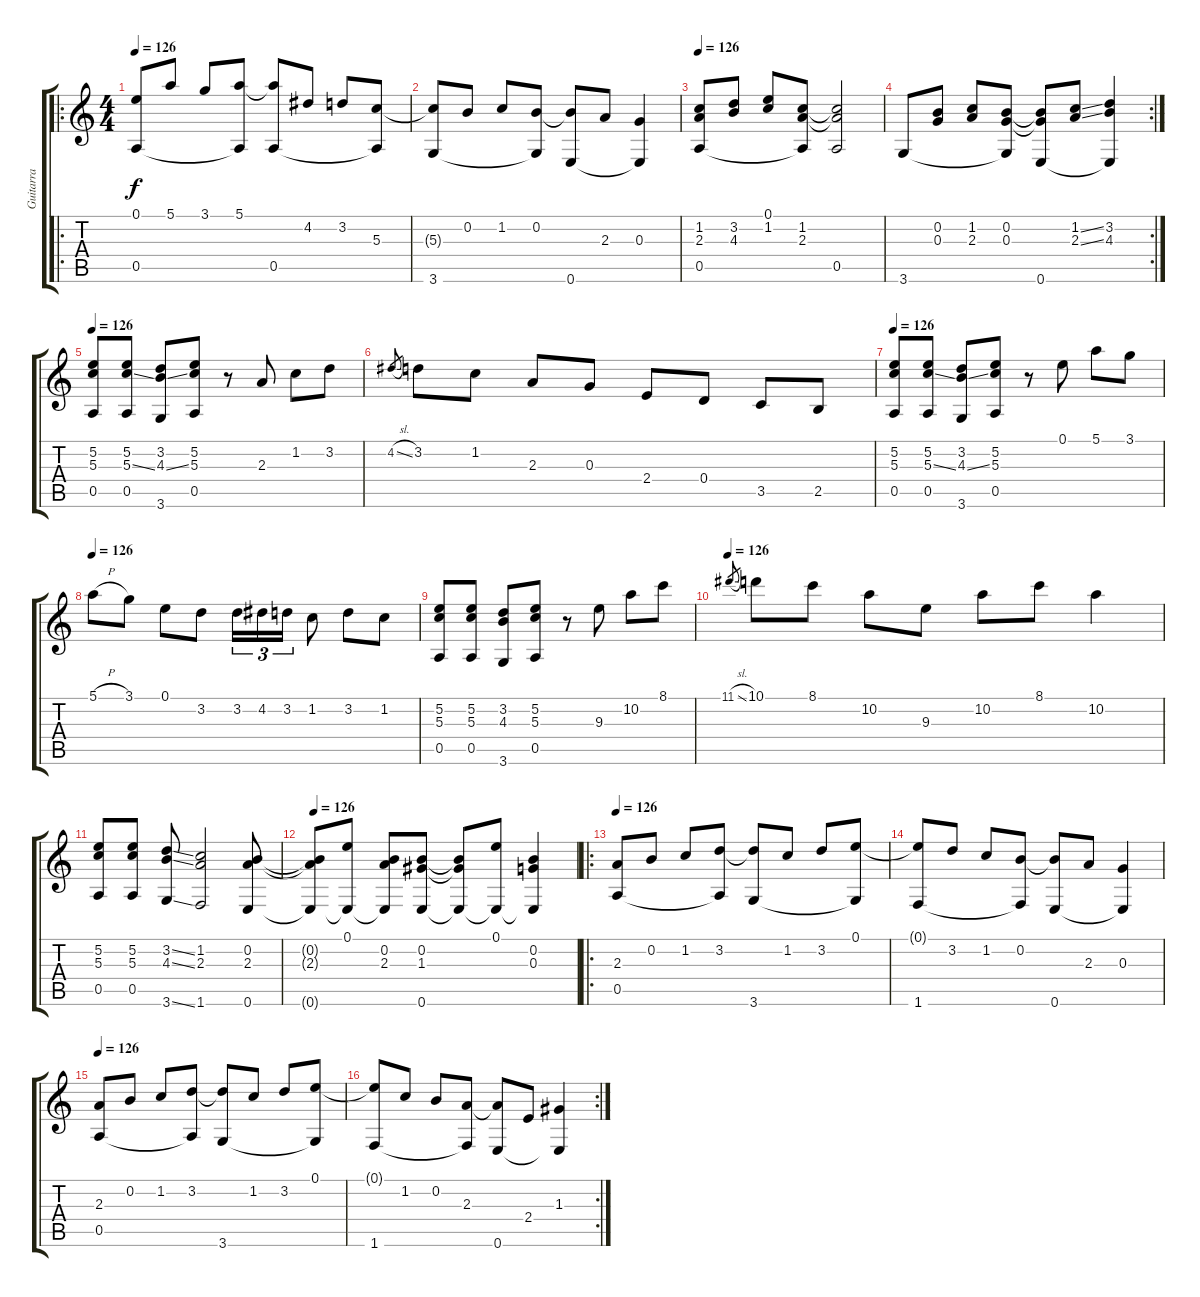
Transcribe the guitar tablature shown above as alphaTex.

\track ("Guitarra" "Guitarra") {instrument acousticguitarnylon}
\staff {score tabs}
\tuning (E4 B3 G3 D3 A2 E2) {hide}
\ro
\ts (4 4)
\tempo 126
\clef g2
\ks c
(0.1 0.5).8{dy f} 5.1.8 3.1.8 (5.1 0.5{t}).8 (5.1{t} 0.5).8 4.2.8 3.2.8 (5.3 0.5{t}).8 |
(5.3{t} 3.6).8 0.2.8 1.2.8 (0.2 3.6{t}).8 (0.2{t} 0.6).8 2.3.8 (0.3 0.6{t}).4 |
\tempo 126
(1.2 2.3 0.5).8 (3.2 4.3).8 (0.1 1.2).8 (1.2 2.3 0.5{t}).8 (1.2{t} 2.3{t} 0.5).2 |
\rc 2
3.6.8 (0.2 0.3).8 (1.2 2.3).8 (0.2 0.3 3.6{t}).8 (0.2{t} 0.3{t} 0.6).8 (1.2{ss} 2.3{ss}).8 (3.2 4.3 0.6{t}).4 |
\tempo 126
(5.2 5.3 0.5).8 (5.2 5.3{ss} 0.5).8 (3.2 4.3{ss} 3.6).8 (5.2 5.3 0.5).8 r.8 2.3.8 1.2.8 3.2.8 |
4.2{sl}.8{gr} 3.2.8 1.2.8 2.3.8 0.3.8 2.4.8 0.4.8 3.5.8 2.5.8 |
\tempo 126
(5.2 5.3 0.5).8 (5.2 5.3{ss} 0.5).8 (3.2 4.3{ss} 3.6).8 (5.2 5.3 0.5).8 r.8 0.1.8 5.1.8 3.1.8 |
\tempo 126
5.1{h}.8 3.1.8 0.1.8 3.2.8 3.2.16{tu (3 2)} 4.2.16{tu (3 2)} 3.2.16{tu (3 2)} 1.2.8 3.2.8 1.2.8 |
(5.2 5.3 0.5).8 (5.2 5.3 0.5).8 (3.2 4.3 3.6).8 (5.2 5.3 0.5).8 r.8 9.3.8 10.2.8 8.1.8 |
\tempo 126
11.1{sl}.8{gr} 10.1.8 8.1.8 10.2.8 9.3.8 10.2.8 8.1.8 10.2.4 |
(5.2 5.3 0.5).8 (5.2 5.3 0.5).8 (3.2{ss} 4.3{ss} 3.6{ss}).8 (1.2 2.3 1.6).2 (0.2 2.3 0.6).8 |
\tempo 126
(0.2{t} 2.3{t} 0.6{t}).8 (0.1 0.6{t}).8 (0.2 2.3 0.6{t}).8 (0.2 1.3 0.6).8 (0.2{t} 1.3{t} 0.6{t}).8 (0.1 0.6{t}).8 (0.2 0.3 0.6{t}).4 |
\ro
\tempo 126
(2.3 0.5).8 0.2.8 1.2.8 (3.2 0.5{t}).8 (3.2{t} 3.6).8 1.2.8 3.2.8 (0.1 3.6{t}).8 |
(0.1{t} 1.6).8 3.2.8 1.2.8 (0.2 1.6{t}).8 (0.2{t} 0.6).8 2.3.8 (0.3 0.6{t}).4 |
\tempo 126
(2.3 0.5).8 0.2.8 1.2.8 (3.2 0.5{t}).8 (3.2{t} 3.6).8 1.2.8 3.2.8 (0.1 3.6{t}).8 |
\rc 2
(0.1{t} 1.6).8 1.2.8 0.2.8 (2.3 1.6{t}).8 (2.3{t} 0.6).8 2.4.8 (1.3 0.6{t}).4
